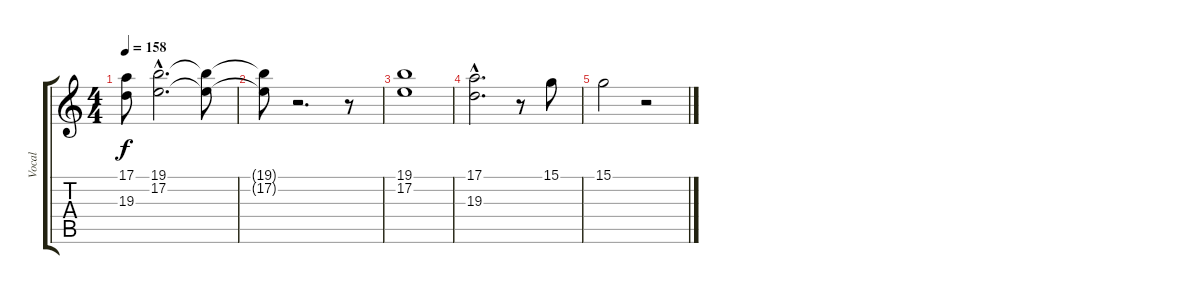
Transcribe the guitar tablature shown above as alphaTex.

\track ("Vocal" "Vocal") {instrument synthvoice}
\staff {score tabs}
\tuning (E4 B3 G3 D3 A2 E2) {hide}
\ts (4 4)
\tempo 158
\clef g2
\ks c
(17.1{t} 19.3{t}).8{dy f} (19.1{hac} 17.2{hac}).2{d} (19.1{t} 17.2{t}).8 |
(19.1{t} 17.2{t}).8 r.2{d} r.8 |
(19.1 17.2).1 |
(17.1{hac} 19.3{hac}).2{d} r.8 15.1.8 |
15.1.2 r.2
